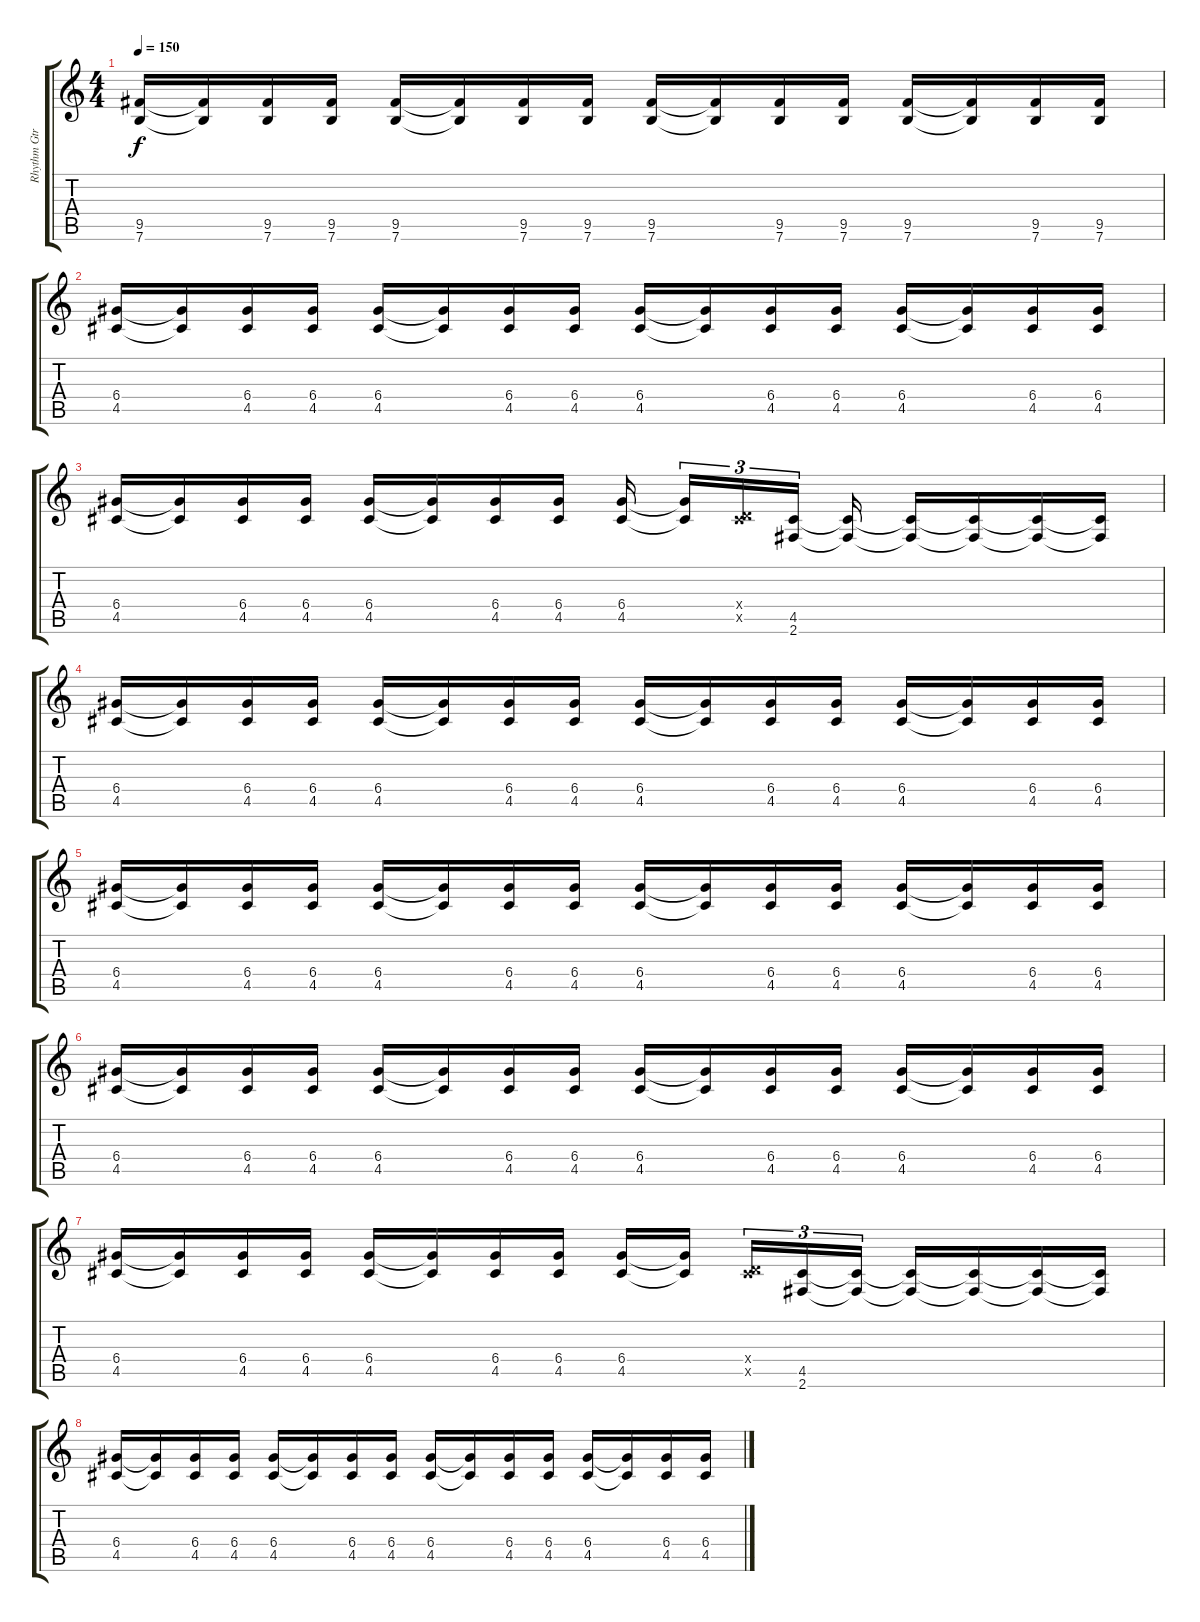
\track ("Rhythm Gtr" "Rhythm Gtr") {instrument overdrivenguitar}
\staff {score tabs}
\tuning (E4 B3 G3 D3 A2 E2) {hide}
\ts (4 4)
\tempo 150
\clef g2
\ks c
(9.5 7.6).16{dy f} (9.5{t} 7.6{t}).16 (9.5 7.6).16 (9.5 7.6).16 (9.5 7.6).16 (9.5{t} 7.6{t}).16 (9.5 7.6).16 (9.5 7.6).16 (9.5 7.6).16 (9.5{t} 7.6{t}).16 (9.5 7.6).16 (9.5 7.6).16 (9.5 7.6).16 (9.5{t} 7.6{t}).16 (9.5 7.6).16 (9.5 7.6).16 |
(6.4 4.5).16 (6.4{t} 4.5{t}).16 (6.4 4.5).16 (6.4 4.5).16 (6.4 4.5).16 (6.4{t} 4.5{t}).16 (6.4 4.5).16 (6.4 4.5).16 (6.4 4.5).16 (6.4{t} 4.5{t}).16 (6.4 4.5).16 (6.4 4.5).16 (6.4 4.5).16 (6.4{t} 4.5{t}).16 (6.4 4.5).16 (6.4 4.5).16 |
(6.4 4.5).16 (6.4{t} 4.5{t}).16 (6.4 4.5).16 (6.4 4.5).16 (6.4 4.5).16 (6.4{t} 4.5{t}).16 (6.4 4.5).16 (6.4 4.5).16 (6.4 4.5).16{beam splitsecondary} (6.4{t} 4.5{t}).16{tu (3 2)} (0.4{x} 4.5{x}).16{tu (3 2)} (4.5 2.6).16{tu (3 2) beam splitsecondary} (4.5{t} 2.6{t}).16 (4.5{t} 2.6{t}).16 (4.5{t} 2.6{t}).16 (4.5{t} 2.6{t}).16 (4.5{t} 2.6{t}).16 |
(6.4 4.5).16 (6.4{t} 4.5{t}).16 (6.4 4.5).16 (6.4 4.5).16 (6.4 4.5).16 (6.4{t} 4.5{t}).16 (6.4 4.5).16 (6.4 4.5).16 (6.4 4.5).16 (6.4{t} 4.5{t}).16 (6.4 4.5).16 (6.4 4.5).16 (6.4 4.5).16 (6.4{t} 4.5{t}).16 (6.4 4.5).16 (6.4 4.5).16 |
(6.4 4.5).16 (6.4{t} 4.5{t}).16 (6.4 4.5).16 (6.4 4.5).16 (6.4 4.5).16 (6.4{t} 4.5{t}).16 (6.4 4.5).16 (6.4 4.5).16 (6.4 4.5).16 (6.4{t} 4.5{t}).16 (6.4 4.5).16 (6.4 4.5).16 (6.4 4.5).16 (6.4{t} 4.5{t}).16 (6.4 4.5).16 (6.4 4.5).16 |
(6.4 4.5).16 (6.4{t} 4.5{t}).16 (6.4 4.5).16 (6.4 4.5).16 (6.4 4.5).16 (6.4{t} 4.5{t}).16 (6.4 4.5).16 (6.4 4.5).16 (6.4 4.5).16 (6.4{t} 4.5{t}).16 (6.4 4.5).16 (6.4 4.5).16 (6.4 4.5).16 (6.4{t} 4.5{t}).16 (6.4 4.5).16 (6.4 4.5).16 |
(6.4 4.5).16 (6.4{t} 4.5{t}).16 (6.4 4.5).16 (6.4 4.5).16 (6.4 4.5).16 (6.4{t} 4.5{t}).16 (6.4 4.5).16 (6.4 4.5).16 (6.4 4.5).16 (6.4{t} 4.5{t}).16{beam splitsecondary} (0.4{x} 4.5{x}).16{tu (3 2)} (4.5 2.6).16{tu (3 2)} (4.5{t} 2.6{t}).16{tu (3 2)} (4.5{t} 2.6{t}).16 (4.5{t} 2.6{t}).16 (4.5{t} 2.6{t}).16 (4.5{t} 2.6{t}).16 |
(6.4 4.5).16 (6.4{t} 4.5{t}).16 (6.4 4.5).16 (6.4 4.5).16 (6.4 4.5).16 (6.4{t} 4.5{t}).16 (6.4 4.5).16 (6.4 4.5).16 (6.4 4.5).16 (6.4{t} 4.5{t}).16 (6.4 4.5).16 (6.4 4.5).16 (6.4 4.5).16 (6.4{t} 4.5{t}).16 (6.4 4.5).16 (6.4 4.5).16
